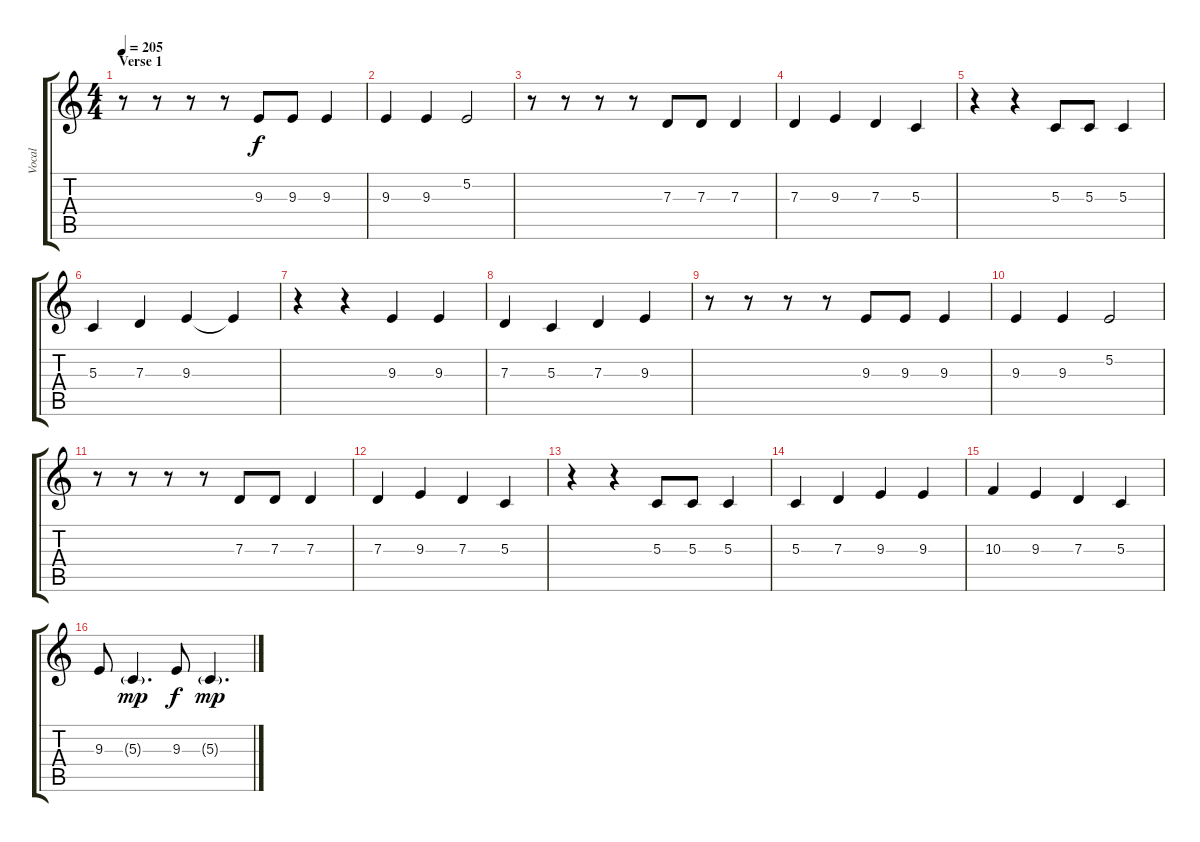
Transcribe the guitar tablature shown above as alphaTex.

\track ("Vocal" "Vocal") {instrument lead2sawtooth}
\staff {score tabs}
\tuning (E4 B3 G3 D3 A2 E2) {hide}
\ts (4 4)
\section ("" "Verse 1")
\tempo 205
\clef g2
\ks c
r.8{dy f} r.8 r.8 r.8 9.3.8 9.3.8 9.3.4 |
9.3.4 9.3.4 5.2.2 |
r.8 r.8 r.8 r.8 7.3.8 7.3.8 7.3.4 |
7.3.4 9.3.4 7.3.4 5.3.4 |
r.4 r.4 5.3.8 5.3.8 5.3.4 |
5.3.4 7.3.4 9.3.4 9.3{t}.4 |
r.4 r.4 9.3.4 9.3.4 |
7.3.4 5.3.4 7.3.4 9.3.4 |
r.8 r.8 r.8 r.8 9.3.8 9.3.8 9.3.4 |
9.3.4 9.3.4 5.2.2 |
r.8 r.8 r.8 r.8 7.3.8 7.3.8 7.3.4 |
7.3.4 9.3.4 7.3.4 5.3.4 |
r.4 r.4 5.3.8 5.3.8 5.3.4 |
5.3.4 7.3.4 9.3.4 9.3.4 |
10.3.4 9.3.4 7.3.4 5.3.4 |
9.3.8 5.3{g}.4{d dy mp} 9.3.8{dy f} 5.3{g}.4{d dy mp}
